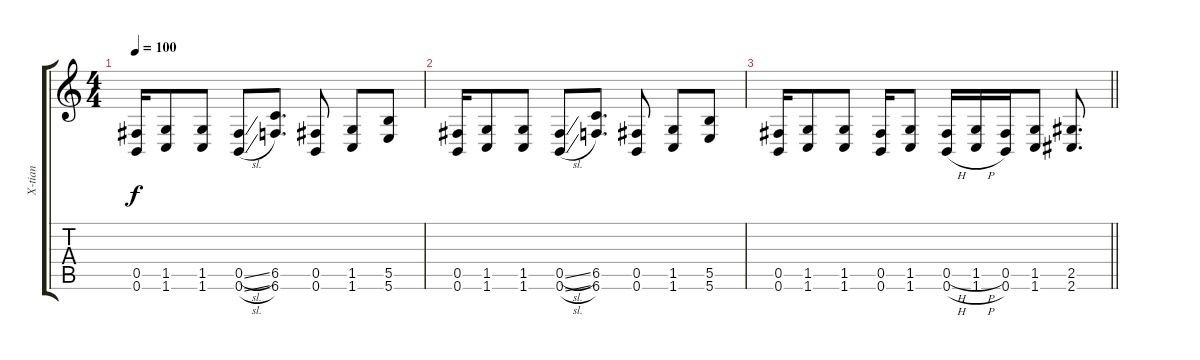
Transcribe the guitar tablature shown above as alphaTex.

\track ("X-tian" "X-tian") {instrument distortionguitar}
\staff {score tabs}
\tuning (Db4 Gb3 E3 B2 Gb2 B1) {hide}
\ts (4 4)
\tempo 100
\clef g2
\ks c
(0.5 0.6).16{dy f} (1.5 1.6).8 (1.5 1.6).8 (0.5{sl} 0.6{sl}).8 (6.5 6.6).8{d} (0.5 0.6).8 (1.5 1.6).8 (5.5 5.6).8 |
(0.5 0.6).16 (1.5 1.6).8 (1.5 1.6).8 (0.5{sl} 0.6{sl}).8 (6.5 6.6).8{d} (0.5 0.6).8 (1.5 1.6).8 (5.5 5.6).8 |
\barLineRight lightlight
(0.5 0.6).16 (1.5 1.6).8 (1.5 1.6).8 (0.5 0.6).16 (1.5 1.6).8 (0.5{h} 0.6{h}).16 (1.5{h} 1.6{h}).16 (0.5 0.6).16 (1.5 1.6).8 (2.5 2.6).8{d}
